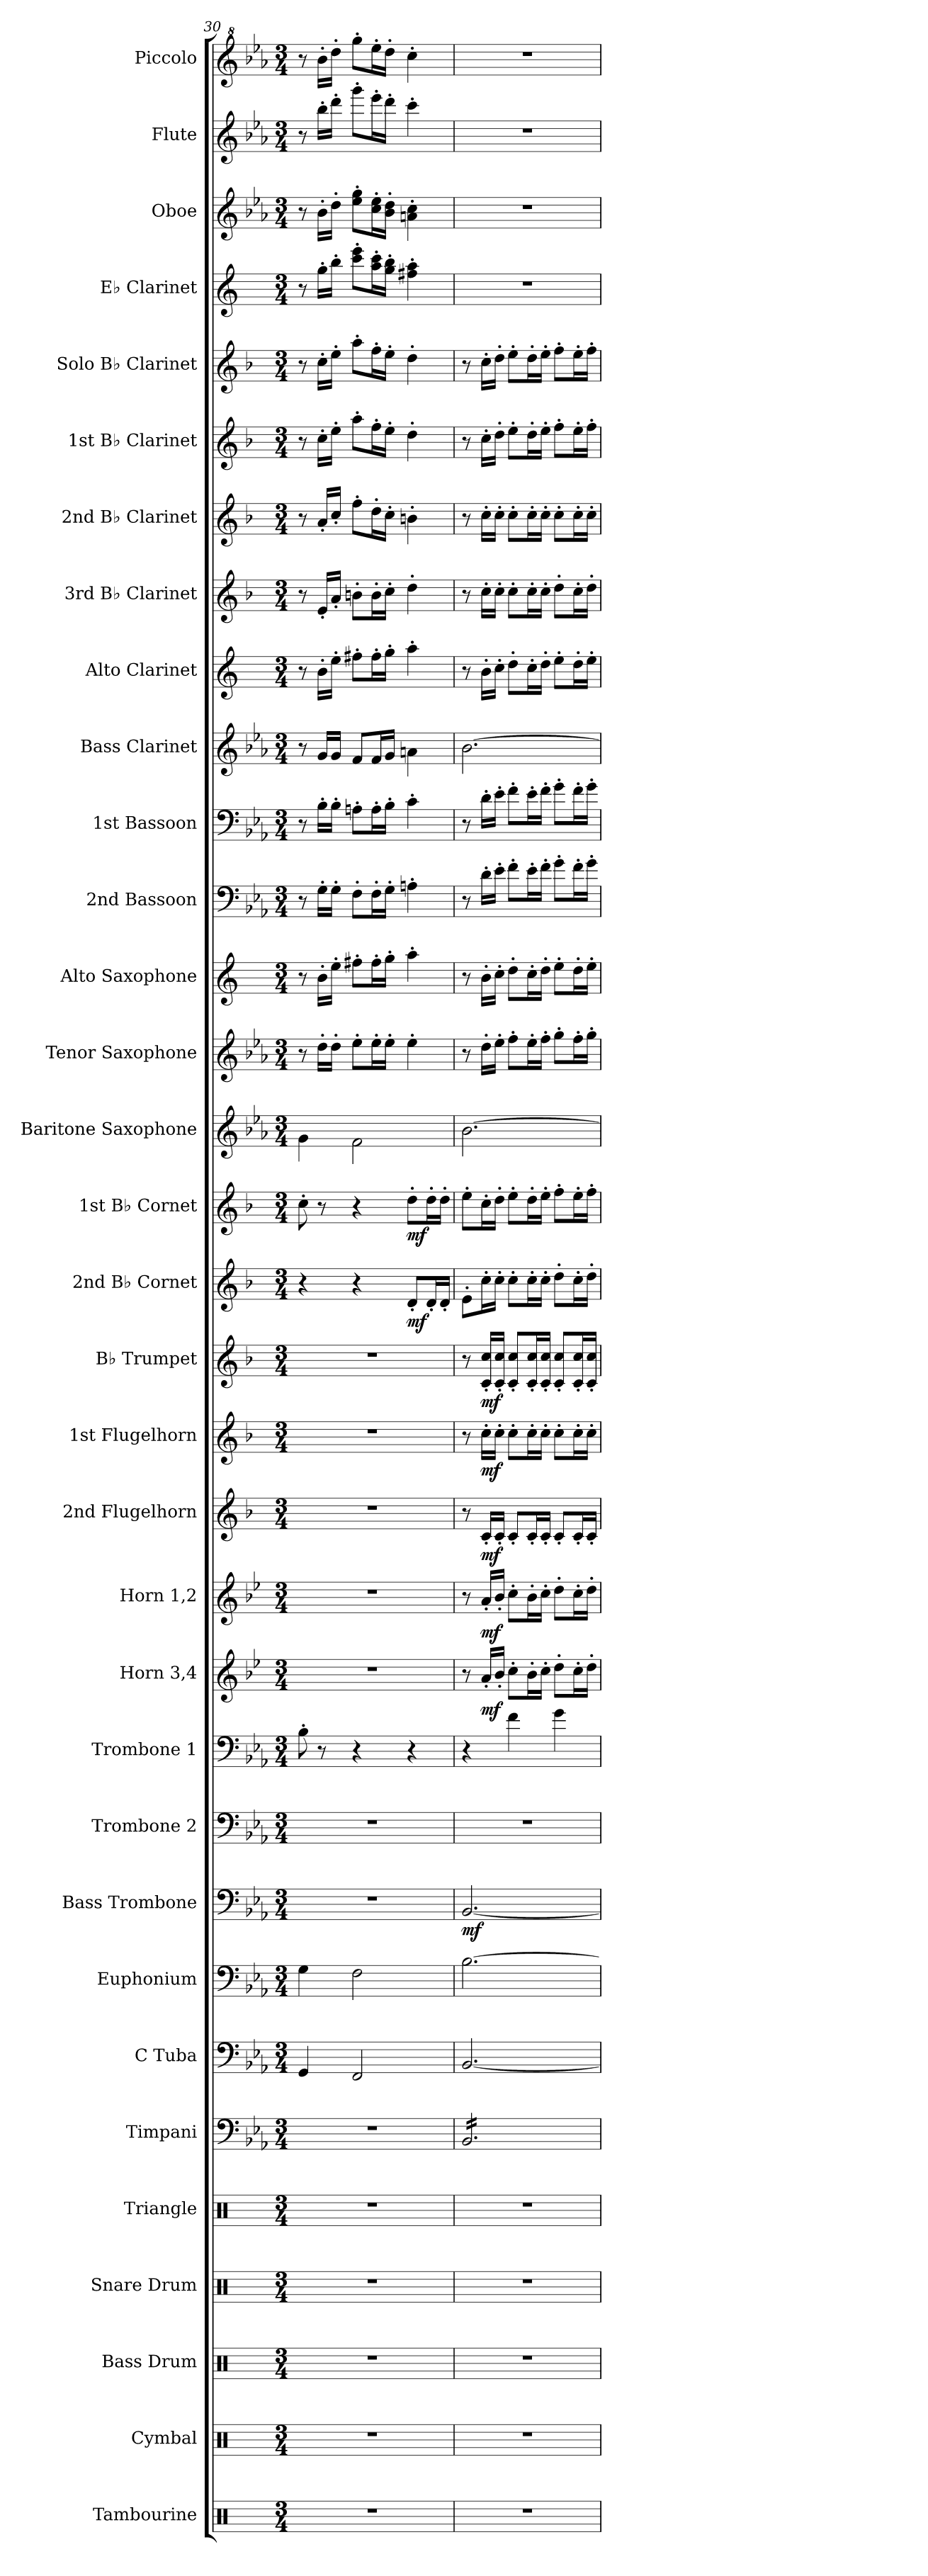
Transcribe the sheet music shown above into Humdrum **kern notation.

**kern	**kern	**kern	**kern	**kern	**kern	**kern	**kern	**kern	**dynam	**kern	**kern	**kern	**dynam	**kern	**dynam	**kern	**dynam	**kern	**dynam	**kern	**dynam	**kern	**dynam	**kern	**dynam	**kern	**kern	**kern	**kern	**kern	**kern	**kern	**kern	**kern	**kern	**kern	**kern	**kern	**kern	**kern
*part33	*part32	*part31	*part30	*part29	*part28	*part27	*part26	*part25	*part25	*part24	*part23	*part22	*part22	*part21	*part21	*part20	*part20	*part19	*part19	*part18	*part18	*part17	*part17	*part16	*part16	*part15	*part14	*part13	*part12	*part11	*part10	*part9	*part8	*part7	*part6	*part5	*part4	*part3	*part2	*part1
*staff33	*staff32	*staff31	*staff30	*staff29	*staff28	*staff27	*staff26	*staff25	*staff25	*staff24	*staff23	*staff22	*staff22	*staff21	*staff21	*staff20	*staff20	*staff19	*staff19	*staff18	*staff18	*staff17	*staff17	*staff16	*staff16	*staff15	*staff14	*staff13	*staff12	*staff11	*staff10	*staff9	*staff8	*staff7	*staff6	*staff5	*staff4	*staff3	*staff2	*staff1
*I"Tambourine	*I"Cymbal	*I"Bass Drum	*I"Snare Drum	*I"Triangle	*I"Timpani	*I"C Tuba	*I"Euphonium	*I"Bass Trombone	*	*I"Trombone 2	*I"Trombone 1	*I"Horn 3,4	*	*I"Horn 1,2	*	*I"2nd Flugelhorn	*	*I"1st Flugelhorn	*	*I"B♭ Trumpet	*	*I"2nd B♭ Cornet	*	*I"1st B♭ Cornet	*	*I"Baritone Saxophone	*I"Tenor Saxophone	*I"Alto Saxophone	*I"2nd Bassoon	*I"1st Bassoon	*I"Bass Clarinet	*I"Alto Clarinet	*I"3rd B♭ Clarinet	*I"2nd B♭ Clarinet	*I"1st B♭ Clarinet	*I"Solo B♭ Clarinet	*I"E♭ Clarinet	*I"Oboe	*I"Flute	*I"Piccolo
*I'Tamb.	*I'Cym.	*I'B. Dr.	*I'Sn. Dr.	*I'Trgl.	*I'Timp.	*I'C Tu.	*I'Eu.	*I'B. Trb.	*	*I'Trb. 2	*I'Trb. 1	*I'Hn. 3,4	*	*I'Hn. 1,2	*	*I'2nd Flghn.	*	*I'1st Flghn.	*	*I'B♭ Tpt.	*	*I'2nd B♭ Cnt.	*	*I'1st B♭ Cnt.	*	*I'Bar. Sax.	*I'T. Sax.	*I'A. Sax.	*I'2nd Bsn.	*I'1st Bsn.	*I'B. Cl.	*I'A. Cl.	*I'3rd B♭ Cl.	*I'2nd B♭ Cl.	*I'1st B♭ Cl.	*I'Solo B♭ Cl.	*I'E♭ Cl.	*I'Ob.	*I'Fl.	*I'Picc.
*clefX	*clefX	*clefX	*clefX	*clefX	*clefF4	*clefF4	*clefF4	*clefF4	*	*clefF4	*clefF4	*clefG2	*	*clefG2	*	*clefG2	*	*clefG2	*	*clefG2	*	*clefG2	*	*clefG2	*	*clefG2	*clefG2	*clefG2	*clefF4	*clefF4	*clefG2	*clefG2	*clefG2	*clefG2	*clefG2	*clefG2	*clefG2	*clefG2	*clefG2	*clefG^2
*	*	*	*	*	*	*	*	*	*	*	*	*ITrd4c7	*	*ITrd4c7	*	*ITrd1c2	*	*ITrd1c2	*	*ITrd1c2	*	*ITrd1c2	*	*ITrd1c2	*	*ITrd12c21	*ITrd8c14	*ITrd5c9	*	*	*ITrd8c14	*ITrd5c9	*ITrd1c2	*ITrd1c2	*ITrd1c2	*ITrd1c2	*ITrd-2c-3	*	*	*ITrd-7c-12
*k[]	*k[]	*k[]	*k[]	*k[]	*k[b-e-a-]	*k[b-e-a-]	*k[b-e-a-]	*k[b-e-a-]	*	*k[b-e-a-]	*k[b-e-a-]	*k[b-e-a-]	*	*k[b-e-a-]	*	*k[b-e-a-]	*	*k[b-e-a-]	*	*k[b-e-a-]	*	*k[b-e-a-]	*	*k[b-e-a-]	*	*k[b-e-a-]	*k[b-e-a-]	*k[b-e-a-]	*k[b-e-a-]	*k[b-e-a-]	*k[b-e-a-]	*k[b-e-a-]	*k[b-e-a-]	*k[b-e-a-]	*k[b-e-a-]	*k[b-e-a-]	*k[b-e-a-]	*k[b-e-a-]	*k[b-e-a-]	*k[b-e-a-]
*C:	*C:	*C:	*C:	*C:	*E-:	*E-:	*E-:	*E-:	*	*E-:	*E-:	*E-:	*	*E-:	*	*E-:	*	*E-:	*	*E-:	*	*E-:	*	*E-:	*	*E-:	*E-:	*E-:	*E-:	*E-:	*E-:	*E-:	*E-:	*E-:	*E-:	*E-:	*E-:	*E-:	*E-:	*E-:
*M3/4	*M3/4	*M3/4	*M3/4	*M3/4	*M3/4	*M3/4	*M3/4	*M3/4	*	*M3/4	*M3/4	*M3/4	*	*M3/4	*	*M3/4	*	*M3/4	*	*M3/4	*	*M3/4	*	*M3/4	*	*M3/4	*M3/4	*M3/4	*M3/4	*M3/4	*M3/4	*M3/4	*M3/4	*M3/4	*M3/4	*M3/4	*M3/4	*M3/4	*M3/4	*M3/4
=30	=30	=30	=30	=30	=30	=30	=30	=30	=30	=30	=30	=30	=30	=30	=30	=30	=30	=30	=30	=30	=30	=30	=30	=30	=30	=30	=30	=30	=30	=30	=30	=30	=30	=30	=30	=30	=30	=30	=30	=30
2.r	2.r	2.r	2.r	2.r	2.r	4GG/	4G\	2.r	.	2.r	8B-'\	2.r	.	2.r	.	2.r	.	2.r	.	2.r	.	4r	.	8b-'\	.	4G\	8r	8r	8r	8r	8r	8r	8r	8r	8r	8r	8r	8r	8r	8r
.	.	.	.	.	.	.	.	.	.	.	8r	.	.	.	.	.	.	.	.	.	.	.	.	8r	.	.	16d'\LL	16d'\LL	16G'\LL	16B-'\LL	16G/LL	16d'\LL	16d'/LL	16g'/LL	16b-'\LL	16b-'\LL	16bb-'\LL	16b-'\LL	16bb-'\LL	16bbb-'\LL
.	.	.	.	.	.	.	.	.	.	.	.	.	.	.	.	.	.	.	.	.	.	.	.	.	.	.	16d'\JJ	16g'\JJ	16G'\JJ	16B-'\JJ	16G/JJ	16g'\JJ	16g'/JJ	16b-'/JJ	16dd'\JJ	16dd'\JJ	16ddd'\JJ	16dd'\JJ	16ddd'\JJ	16dddd'\JJ
.	.	.	.	.	.	2FF/	2F\	.	.	.	4r	.	.	.	.	.	.	.	.	.	.	4r	.	4r	.	2F\	8e-'\L	8an'\L	8F'\L	8An'\L	8F/L	8an'\L	8an'\L	8ee-'\L	8gg'\L	8gg'\L	8eee-\' 8ggg\'L	8ee-\' 8gg\'L	8ggg'\L	8gggg'\L
.	.	.	.	.	.	.	.	.	.	.	.	.	.	.	.	.	.	.	.	.	.	.	.	.	.	.	16e-'\L	16a'\L	16F'\L	16A'\L	16F/L	16a'\L	16a'\L	16cc'\L	16ee-'\L	16ee-'\L	16ccc\' 16eee-\'L	16cc\' 16ee-\'L	16eee-'\L	16eeee-'\L
.	.	.	.	.	.	.	.	.	.	.	.	.	.	.	.	.	.	.	.	.	.	.	.	.	.	.	16e-'\JJ	16b-'\JJ	16G'\JJ	16B-'\JJ	16G/JJ	16b-'\JJ	16b-'\JJ	16b-'\JJ	16dd'\JJ	16dd'\JJ	16bb-\' 16ddd\'JJ	16b-\' 16dd\'JJ	16ddd'\JJ	16dddd'\JJ
!	!	!	!	!	!	!	!	!	!	!	!	!	!	!	!	!	!	!	!	!	!	!	!LO:DY:b	!	!LO:DY:b	!	!	!	!	!	!	!	!	!	!	!	!	!	!	!
.	.	.	.	.	.	.	.	.	.	.	4r	.	.	.	.	.	.	.	.	.	.	8c'/L	mf	8cc'\L	mf	.	4e-'\	4cc'\	4An'\	4c'\	4An\	4cc'\	4cc'\	4an'\	4cc'\	4cc'\	4aan\' 4ccc\'	4an\' 4cc\'	4ccc'\	4cccc'\
.	.	.	.	.	.	.	.	.	.	.	.	.	.	.	.	.	.	.	.	.	.	16c'/L	.	16cc'\L	.	.	.	.	.	.	.	.	.	.	.	.	.	.	.	.
.	.	.	.	.	.	.	.	.	.	.	.	.	.	.	.	.	.	.	.	.	.	16c'/JJ	.	16cc'\JJ	.	.	.	.	.	.	.	.	.	.	.	.	.	.	.	.
=31	=31	=31	=31	=31	=31	=31	=31	=31	=31	=31	=31	=31	=31	=31	=31	=31	=31	=31	=31	=31	=31	=31	=31	=31	=31	=31	=31	=31	=31	=31	=31	=31	=31	=31	=31	=31	=31	=31	=31	=31
!	!	!	!	!	!	!	!	!	!LO:DY:b	!	!	!	!	!	!	!	!	!	!	!	!	!	!	!	!	!	!	!	!	!	!	!	!	!	!	!	!	!	!	!
*	*	*	*	*	*tremolo	*	*	*	*	*	*	*	*	*	*	*	*	*	*	*	*	*	*	*	*	*	*	*	*	*	*	*	*	*	*	*	*	*	*	*
2.r	2.r	2.r	2.r	2.r	16BB-/LL	[2.BB-/	[2.B-\	[2.BB-/	mf	2.r	4r	8r	.	8r	.	8r	.	8r	.	8r	.	8d'\L	.	8dd'\L	.	[2.B-\	8r	8r	8r	8r	[2.B-\	8r	8r	8r	8r	8r	2.r	2.r	2.r	2.r
.	.	.	.	.	16BB-/	.	.	.	.	.	.	.	.	.	.	.	.	.	.	.	.	.	.	.	.	.	.	.	.	.	.	.	.	.	.	.	.	.	.	.
!	!	!	!	!	!	!	!	!	!	!	!	!	!LO:DY:b	!	!LO:DY:b	!	!LO:DY:b	!	!LO:DY:b	!	!LO:DY:b	!	!	!	!	!	!	!	!	!	!	!	!	!	!	!	!	!	!	!
.	.	.	.	.	16BB-/	.	.	.	.	.	.	16d'/LL	mf	16d'/LL	mf	16B-'/LL	mf	16b-'\LL	mf	16B-/' 16b-/'LL	mf	16b-'\L	.	16b-'\L	.	.	16d'\LL	16d'\LL	16d'\LL	16d'\LL	.	16d'\LL	16b-'\LL	16b-'\LL	16b-'\LL	16b-'\LL	.	.	.	.
.	.	.	.	.	16BB-/	.	.	.	.	.	.	16e-'/JJ	.	16e-'/JJ	.	16B-'/JJ	.	16b-'\JJ	.	16B-/' 16b-/'JJ	.	16b-'\JJ	.	16cc'\JJ	.	.	16e-'\JJ	16e-'\JJ	16e-'\JJ	16e-'\JJ	.	16e-'\JJ	16b-'\JJ	16b-'\JJ	16cc'\JJ	16cc'\JJ	.	.	.	.
.	.	.	.	.	16BB-/	.	.	.	.	.	4f\	8f'\L	.	8f'\L	.	8B-'/L	.	8b-'\L	.	8B-/' 8b-/'L	.	8b-'\L	.	8dd'\L	.	.	8f'\L	8f'\L	8f'\L	8f'\L	.	8f'\L	8b-'\L	8b-'\L	8dd'\L	8dd'\L	.	.	.	.
.	.	.	.	.	16BB-/	.	.	.	.	.	.	.	.	.	.	.	.	.	.	.	.	.	.	.	.	.	.	.	.	.	.	.	.	.	.	.	.	.	.	.
.	.	.	.	.	16BB-/	.	.	.	.	.	.	16e-'\L	.	16e-'\L	.	16B-'/L	.	16b-'\L	.	16B-/' 16b-/'L	.	16b-'\L	.	16cc'\L	.	.	16e-'\L	16e-'\L	16e-'\L	16e-'\L	.	16e-'\L	16b-'\L	16b-'\L	16cc'\L	16cc'\L	.	.	.	.
.	.	.	.	.	16BB-/	.	.	.	.	.	.	16f'\JJ	.	16f'\JJ	.	16B-'/JJ	.	16b-'\JJ	.	16B-/' 16b-/'JJ	.	16b-'\JJ	.	16dd'\JJ	.	.	16f'\JJ	16f'\JJ	16f'\JJ	16f'\JJ	.	16f'\JJ	16b-'\JJ	16b-'\JJ	16dd'\JJ	16dd'\JJ	.	.	.	.
.	.	.	.	.	16BB-/	.	.	.	.	.	4g\	8g'\L	.	8g'\L	.	8B-'/L	.	8b-'\L	.	8B-/' 8b-/'L	.	8cc'\L	.	8ee-'\L	.	.	8g'\L	8g'\L	8g'\L	8g'\L	.	8g'\L	8cc'\L	8b-'\L	8ee-'\L	8ee-'\L	.	.	.	.
.	.	.	.	.	16BB-/	.	.	.	.	.	.	.	.	.	.	.	.	.	.	.	.	.	.	.	.	.	.	.	.	.	.	.	.	.	.	.	.	.	.	.
.	.	.	.	.	16BB-/	.	.	.	.	.	.	16f'\L	.	16f'\L	.	16B-'/L	.	16b-'\L	.	16B-/' 16b-/'L	.	16b-'\L	.	16dd'\L	.	.	16f'\L	16f'\L	16f'\L	16f'\L	.	16f'\L	16b-'\L	16b-'\L	16dd'\L	16dd'\L	.	.	.	.
.	.	.	.	.	16BB-/JJ	.	.	.	.	.	.	16g'\JJ	.	16g'\JJ	.	16B-'/JJ	.	16b-'\JJ	.	16B-/' 16b-/'JJ	.	16cc'\JJ	.	16ee-'\JJ	.	.	16g'\JJ	16g'\JJ	16g'\JJ	16g'\JJ	.	16g'\JJ	16cc'\JJ	16b-'\JJ	16ee-'\JJ	16ee-'\JJ	.	.	.	.
*	*	*	*	*	*Xtremolo	*	*	*	*	*	*	*	*	*	*	*	*	*	*	*	*	*	*	*	*	*	*	*	*	*	*	*	*	*	*	*	*	*	*	*
=	=	=	=	=	=	=	=	=	=	=	=	=	=	=	=	=	=	=	=	=	=	=	=	=	=	=	=	=	=	=	=	=	=	=	=	=	=	=	=	=
*-	*-	*-	*-	*-	*-	*-	*-	*-	*-	*-	*-	*-	*-	*-	*-	*-	*-	*-	*-	*-	*-	*-	*-	*-	*-	*-	*-	*-	*-	*-	*-	*-	*-	*-	*-	*-	*-	*-	*-	*-
